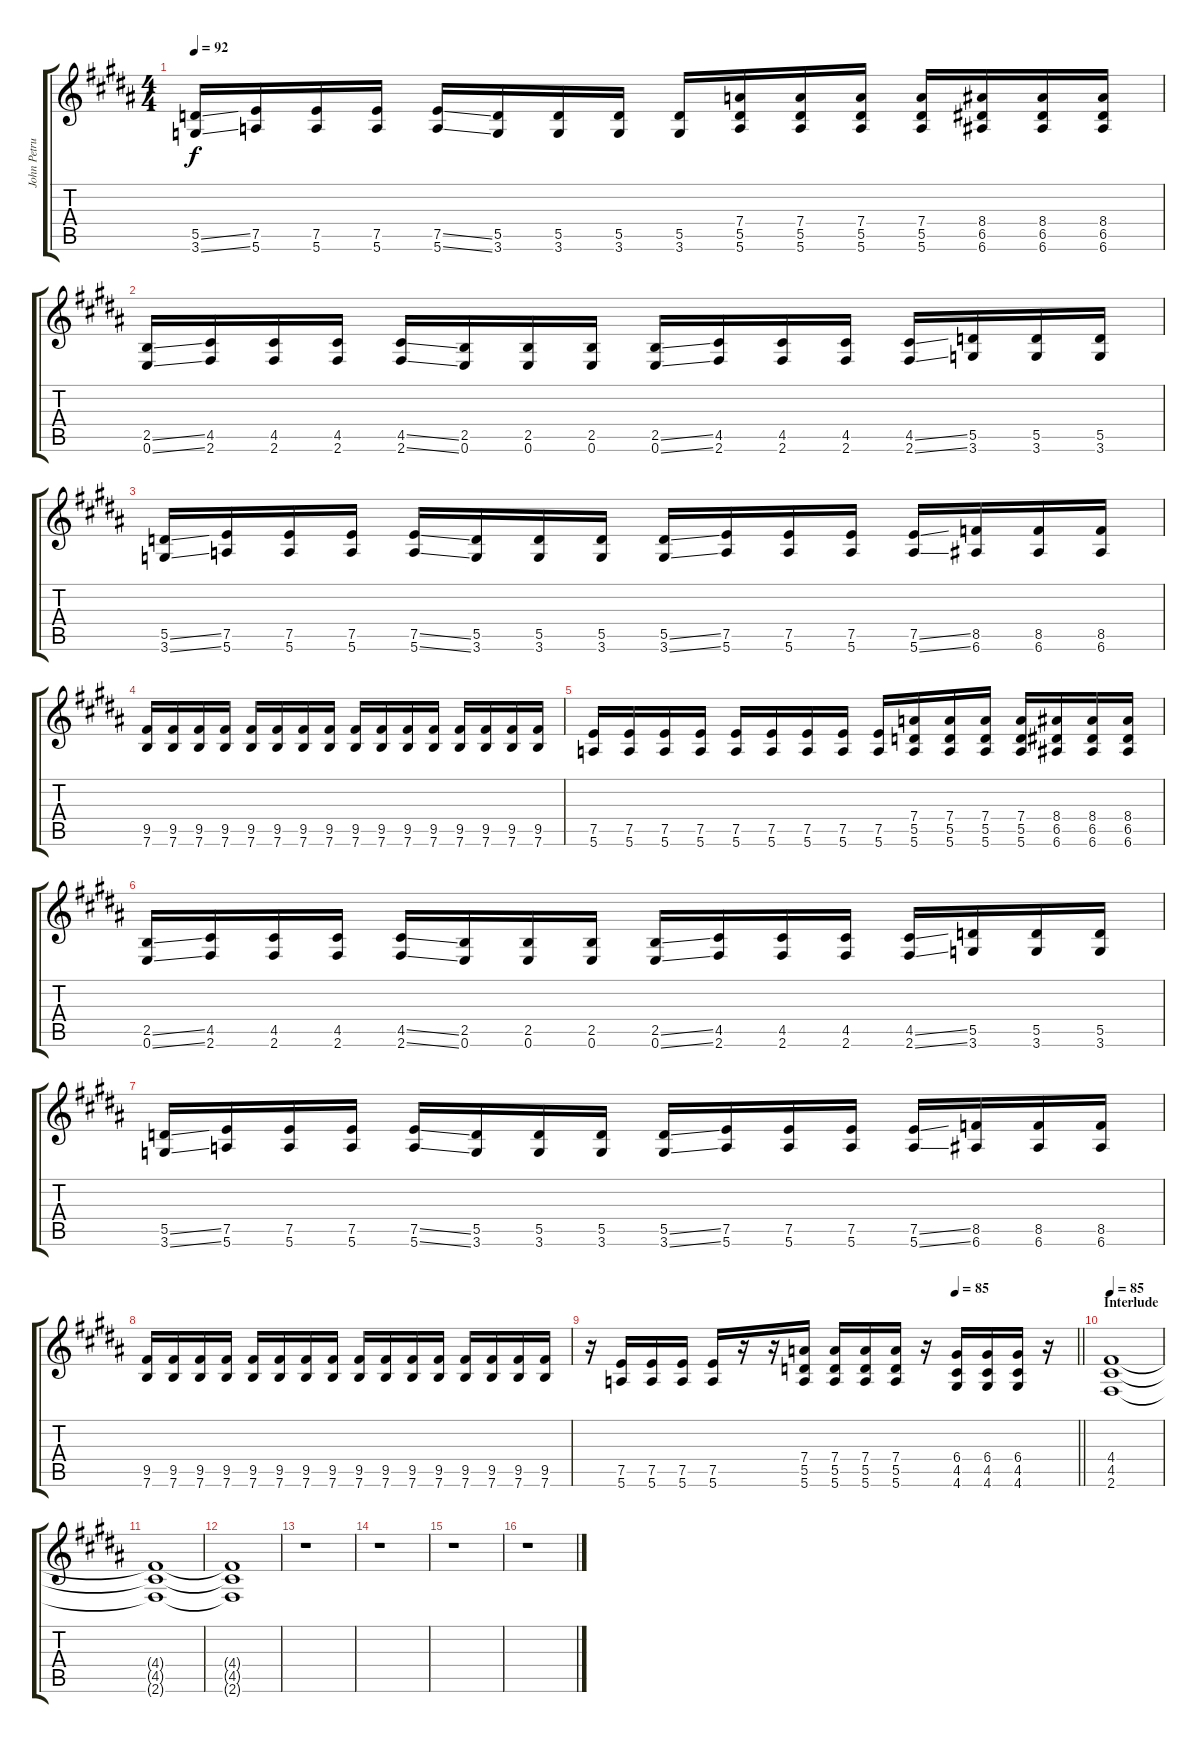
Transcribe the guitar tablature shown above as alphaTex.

\track ("John Petrucci" "John Petru") {instrument distortionguitar}
\staff {score tabs}
\tuning (E4 B3 G3 D3 A2 E2) {hide}
\ts (4 4)
\tempo 92
\clef g2
\ks b
(5.5{ss} 3.6{ss}).16{dy f} (7.5 5.6).16 (7.5 5.6).16 (7.5 5.6).16 (7.5{ss} 5.6{ss}).16 (5.5 3.6).16 (5.5 3.6).16 (5.5 3.6).16 (5.5 3.6).16 (7.4 5.5 5.6).16 (7.4 5.5 5.6).16 (7.4 5.5 5.6).16 (7.4 5.5 5.6).16 (8.4 6.5 6.6).16 (8.4 6.5 6.6).16 (8.4 6.5 6.6).16 |
(2.5{ss} 0.6{ss}).16 (4.5 2.6).16 (4.5 2.6).16 (4.5 2.6).16 (4.5{ss} 2.6{ss}).16 (2.5 0.6).16 (2.5 0.6).16 (2.5 0.6).16 (2.5{ss} 0.6{ss}).16 (4.5 2.6).16 (4.5 2.6).16 (4.5 2.6).16 (4.5{ss} 2.6{ss}).16 (5.5 3.6).16 (5.5 3.6).16 (5.5 3.6).16 |
(5.5{ss} 3.6{ss}).16 (7.5 5.6).16 (7.5 5.6).16 (7.5 5.6).16 (7.5{ss} 5.6{ss}).16 (5.5 3.6).16 (5.5 3.6).16 (5.5 3.6).16 (5.5{ss} 3.6{ss}).16 (7.5 5.6).16 (7.5 5.6).16 (7.5 5.6).16 (7.5{ss} 5.6{ss}).16 (8.5 6.6).16 (8.5 6.6).16 (8.5 6.6).16 |
(9.5 7.6).16 (9.5 7.6).16 (9.5 7.6).16 (9.5 7.6).16 (9.5 7.6).16 (9.5 7.6).16 (9.5 7.6).16 (9.5 7.6).16 (9.5 7.6).16 (9.5 7.6).16 (9.5 7.6).16 (9.5 7.6).16 (9.5 7.6).16 (9.5 7.6).16 (9.5 7.6).16 (9.5 7.6).16 |
(7.5 5.6).16 (7.5 5.6).16 (7.5 5.6).16 (7.5 5.6).16 (7.5 5.6).16 (7.5 5.6).16 (7.5 5.6).16 (7.5 5.6).16 (7.5 5.6).16 (7.4 5.5 5.6).16 (7.4 5.5 5.6).16 (7.4 5.5 5.6).16 (7.4 5.5 5.6).16 (8.4 6.5 6.6).16 (8.4 6.5 6.6).16 (8.4 6.5 6.6).16 |
(2.5{ss} 0.6{ss}).16 (4.5 2.6).16 (4.5 2.6).16 (4.5 2.6).16 (4.5{ss} 2.6{ss}).16 (2.5 0.6).16 (2.5 0.6).16 (2.5 0.6).16 (2.5{ss} 0.6{ss}).16 (4.5 2.6).16 (4.5 2.6).16 (4.5 2.6).16 (4.5{ss} 2.6{ss}).16 (5.5 3.6).16 (5.5 3.6).16 (5.5 3.6).16 |
(5.5{ss} 3.6{ss}).16 (7.5 5.6).16 (7.5 5.6).16 (7.5 5.6).16 (7.5{ss} 5.6{ss}).16 (5.5 3.6).16 (5.5 3.6).16 (5.5 3.6).16 (5.5{ss} 3.6{ss}).16 (7.5 5.6).16 (7.5 5.6).16 (7.5 5.6).16 (7.5{ss} 5.6{ss}).16 (8.5 6.6).16 (8.5 6.6).16 (8.5 6.6).16 |
(9.5 7.6).16 (9.5 7.6).16 (9.5 7.6).16 (9.5 7.6).16 (9.5 7.6).16 (9.5 7.6).16 (9.5 7.6).16 (9.5 7.6).16 (9.5 7.6).16 (9.5 7.6).16 (9.5 7.6).16 (9.5 7.6).16 (9.5 7.6).16 (9.5 7.6).16 (9.5 7.6).16 (9.5 7.6).16 |
\tempo (85 0.75)
\barLineRight lightlight
r.16 (7.5 5.6).16 (7.5 5.6).16 (7.5 5.6).16 (7.5 5.6).16 r.16 r.16 (7.4 5.5 5.6).16 (7.4 5.5 5.6).16 (7.4 5.5 5.6).16 (7.4 5.5 5.6).16 r.16 (6.4 4.5 4.6).16 (6.4 4.5 4.6).16 (6.4 4.5 4.6).16 r.16 |
\section ("" "Interlude")
\tempo 85
(4.4 4.5 2.6).1 |
(4.4{t} 4.5{t} 2.6{t}).1{volume 0} |
(4.4{t} 4.5{t} 2.6{t}).1 |
r.1 |
r.1 |
r.1 |
r.1
